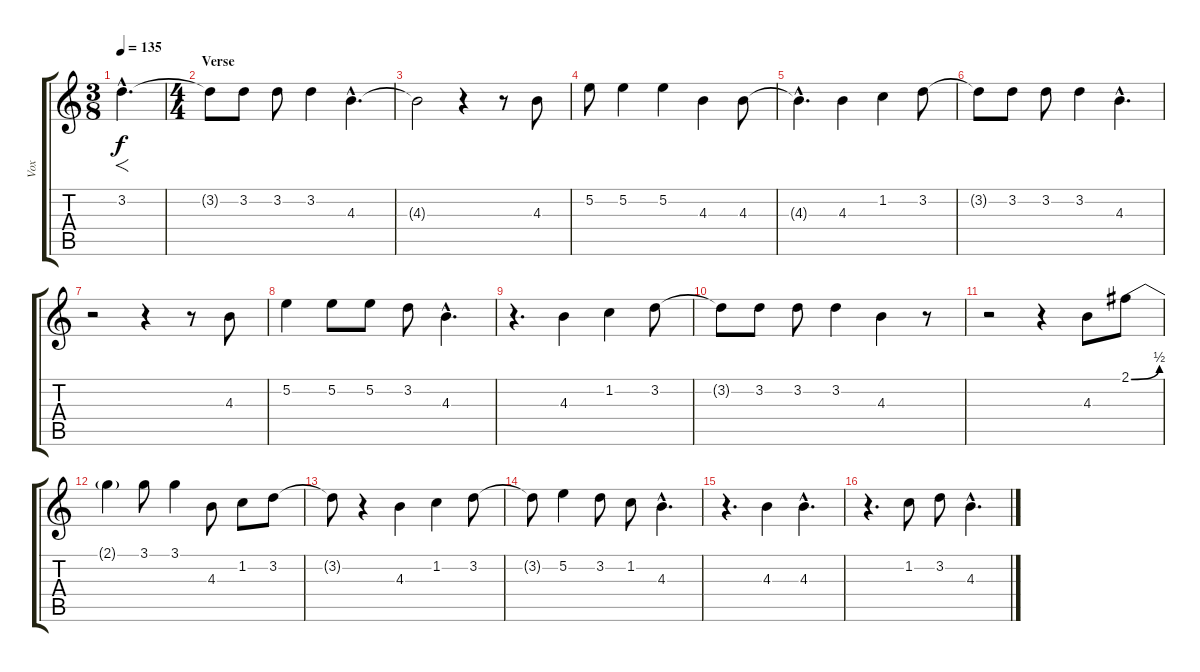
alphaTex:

\track ("Vox" "Vox") {instrument acousticguitarnylon}
\staff {score tabs}
\tuning (E4 B3 G3 D3 A2 E2) {hide}
\ts (3 8)
\tempo 135
\clef g2
\ks c
3.2{hac}.4{f d dy f instrument acousticguitarnylon} |
\ts (4 4)
\section ("" "Verse")
3.2{t}.8 3.2.8 3.2.8 3.2.4 4.3{hac}.4{d} |
4.3{t}.2 r.4 r.8 4.3.8 |
5.2.8 5.2.4 5.2.4 4.3.4 4.3.8 |
4.3{hac t}.4{d} 4.3.4 1.2.4 3.2.8 |
3.2{t}.8 3.2.8 3.2.8 3.2.4 4.3{hac}.4{d} |
r.2 r.4 r.8 4.3.8 |
5.2.4 5.2.8 5.2.8 3.2.8 4.3{hac}.4{d} |
r.4{d} 4.3.4 1.2.4 3.2.8 |
3.2{t}.8 3.2.8 3.2.8 3.2.4 4.3.4 r.8 |
r.2 r.4 4.3.8 2.1{be (bend 0 0 60 2)}.8 |
2.1{t}.4 3.1.8 3.1.4 4.3.8 1.2.8 3.2.8 |
3.2{t}.8 r.4 4.3.4 1.2.4 3.2.8 |
3.2{t}.8 5.2.4 3.2.8 1.2.8 4.3{hac}.4{d} |
r.4{d} 4.3.4 4.3{hac}.4{d} |
r.4{d} 1.2.8 3.2.8 4.3{hac}.4{d}
